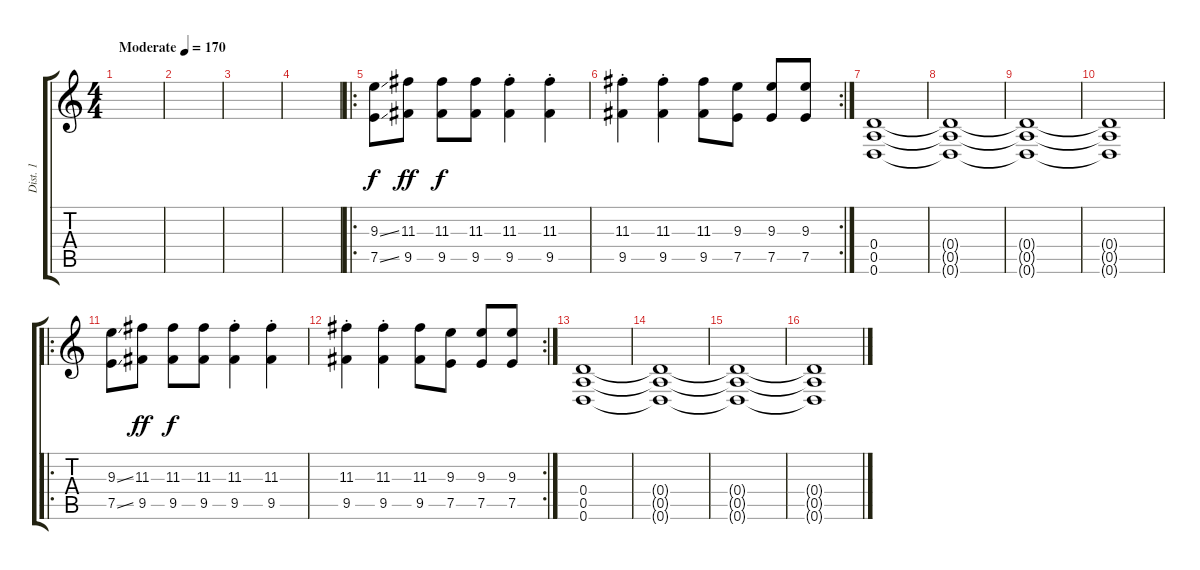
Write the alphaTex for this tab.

\track ("Dist. 1" "Dist. 1") {instrument overdrivenguitar}
\staff {score tabs}
\tuning (E4 B3 G3 D3 A2 D2) {hide}
\ts (4 4)
\tempo (170 "Moderate")
\clef g2
\ks c
|
|
|
|
\ro
(9.3{ss} 7.5{ss}).8 (11.3 9.5).8{dy ff} (11.3 9.5).8{dy f} (11.3 9.5).8 (11.3{st} 9.5{st}).4 (11.3{st} 9.5{st}).4 |
\rc 2
(11.3{st} 9.5{st}).4 (11.3{st} 9.5{st}).4 (11.3 9.5).8 (9.3 7.5).8 (9.3 7.5).8 (9.3 7.5).8 |
(0.4 0.5 0.6).1{volume 11} |
(0.4{t} 0.5{t} 0.6{t}).1 |
(0.4{t} 0.5{t} 0.6{t}).1 |
(0.4{t} 0.5{t} 0.6{t}).1 |
\ro
(9.3{ss} 7.5{ss}).8{volume 15} (11.3 9.5).8{dy ff} (11.3 9.5).8{dy f} (11.3 9.5).8 (11.3{st} 9.5{st}).4 (11.3{st} 9.5{st}).4 |
\rc 2
(11.3{st} 9.5{st}).4 (11.3{st} 9.5{st}).4 (11.3 9.5).8 (9.3 7.5).8 (9.3 7.5).8 (9.3 7.5).8 |
(0.4 0.5 0.6).1{volume 11} |
(0.4{t} 0.5{t} 0.6{t}).1 |
(0.4{t} 0.5{t} 0.6{t}).1 |
(0.4{t} 0.5{t} 0.6{t}).1
